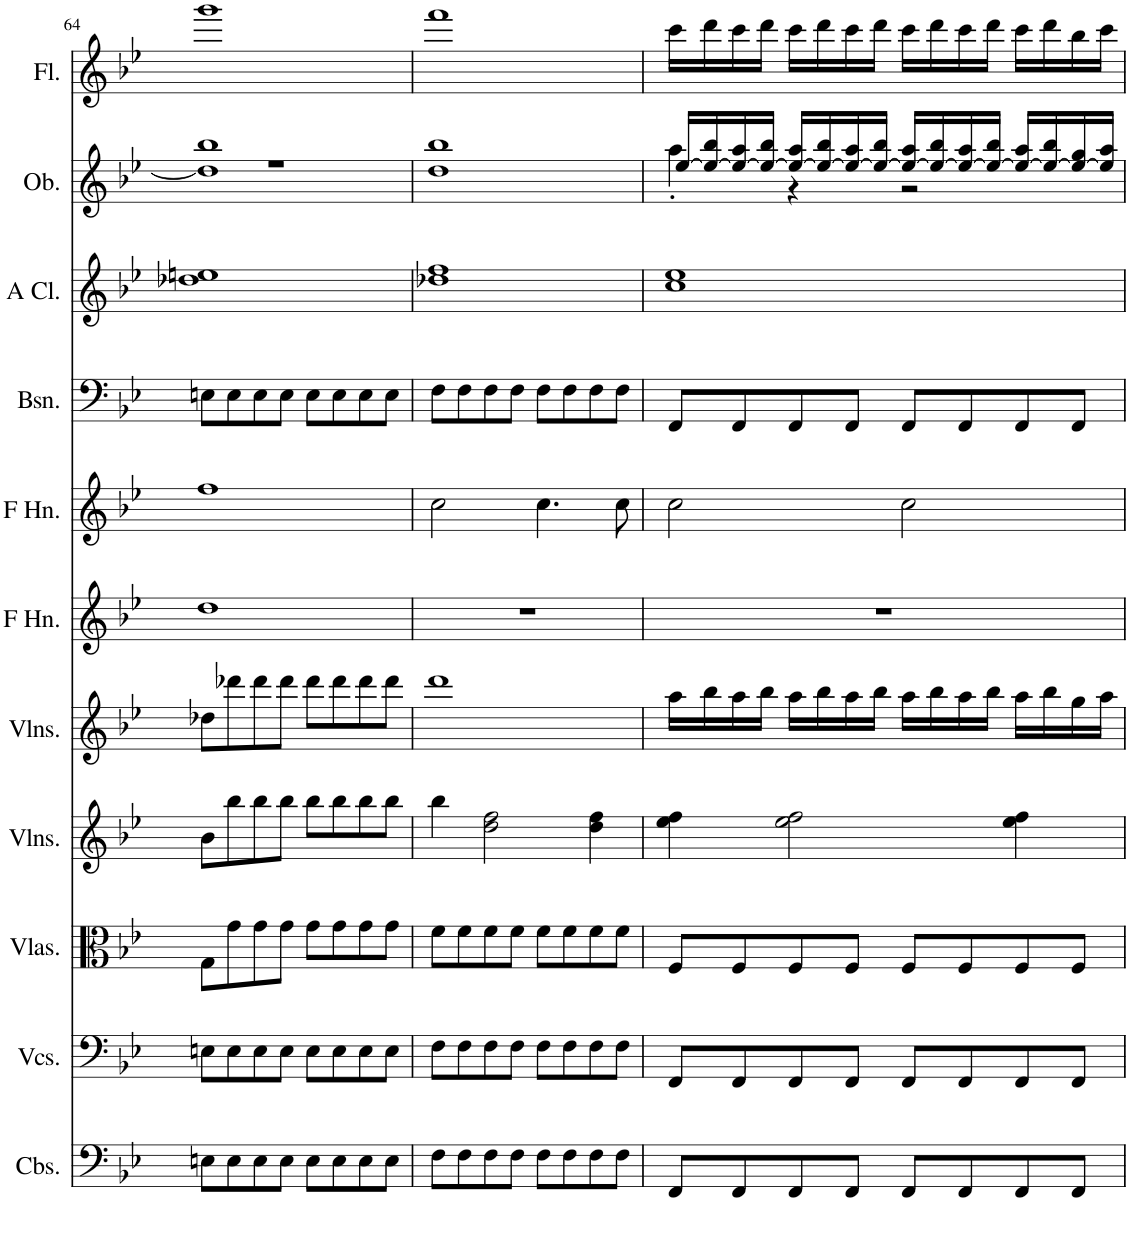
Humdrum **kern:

**kern	**kern	**kern	**kern	**kern	**kern	**kern	**kern	**kern	**kern	**kern
*part11	*part10	*part9	*part8	*part7	*part6	*part5	*part4	*part3	*part2	*part1
*staff11	*staff10	*staff9	*staff8	*staff7	*staff6	*staff5	*staff4	*staff3	*staff2	*staff1
*I"Contrabasses, Basso.	*I"Violoncellos, Violoncello.	*I"Violas, Viola.	*I"Violins, Violino II.	*I"Violins, Violino I.	*I"Horn in F, Corni in G.	*I"Horn in F, Corni in B.	*I"Bassoon, Fagotti.	*I"A Clarinet, Clarinetti.	*I"Oboe, Oboi.	*I"Flute, Flauto.
*I'Cbs.	*I'Vcs.	*I'Vlas.	*I'Vlns.	*I'Vlns.	*	*	*I'Bsn.	*I'A Cl.	*I'Ob.	*I'Fl.
!!LO:PB:g=z
*clefF4	*clefF4	*clefC3	*clefG2	*clefG2	*clefG2	*clefG2	*clefF4	*clefG2	*clefG2	*clefG2
*Trd7c12	*	*	*	*	*Trd4c7	*Trd4c7	*	*Trd2c3	*	*
*k[b-e-]	*k[b-e-]	*k[b-e-]	*k[b-e-]	*k[b-e-]	*k[b-e-]	*k[b-e-]	*k[b-e-]	*k[b-e-]	*k[b-e-]	*k[b-e-]
*M4/4	*M4/4	*M4/4	*M4/4	*M4/4	*M4/4	*M4/4	*M4/4	*M4/4	*M4/4	*M4/4
=64	=64	=64	=64	=64	=64	=64	=64	=64	=64	=64
*	*	*	*	*	*	*	*	*	*^	*
8En\L	8En\L	8G\L	8b-\L	8dd-X\L	1dd	1ff	8En\L	1dd-X 1een	1r	1dd-] 1bb-	1ggg
8E\	8E\	8g\	8bb-\	8ddd-X\	.	.	8E\	.	.	.	.
8E\	8E\	8g\	8bb-\	8ddd-\	.	.	8E\	.	.	.	.
8E\J	8E\J	8g\J	8bb-\J	8ddd-\J	.	.	8E\J	.	.	.	.
8E\L	8E\L	8g\L	8bb-\L	8ddd-\L	.	.	8E\L	.	.	.	.
8E\	8E\	8g\	8bb-\	8ddd-\	.	.	8E\	.	.	.	.
8E\	8E\	8g\	8bb-\	8ddd-\	.	.	8E\	.	.	.	.
8E\J	8E\J	8g\J	8bb-\J	8ddd-\J	.	.	8E\J	.	.	.	.
*	*	*	*	*	*	*	*	*	*v	*v	*
=65	=65	=65	=65	=65	=65	=65	=65	=65	=65	=65
8F\L	8F\L	8f\L	4bb-\	1ddd	1r	2cc\	8F\L	1dd-X 1ff	1dd 1bb-	1fff
8F\	8F\	8f\	.	.	.	.	8F\	.	.	.
8F\	8F\	8f\	2dd\ 2ff\	.	.	.	8F\	.	.	.
8F\J	8F\J	8f\J	.	.	.	.	8F\J	.	.	.
8F\L	8F\L	8f\L	.	.	.	4.cc\	8F\L	.	.	.
8F\	8F\	8f\	.	.	.	.	8F\	.	.	.
8F\	8F\	8f\	4dd\ 4ff\	.	.	.	8F\	.	.	.
8F\J	8F\J	8f\J	.	.	.	8cc\	8F\J	.	.	.
=66	=66	=66	=66	=66	=66	=66	=66	=66	=66	=66
*	*	*	*	*	*	*	*	*	*^	*
8FF/L	8FF/L	8F/L	4ee-\ 4ff\	16aa\LL	1r	2cc\	8FF/L	1cc 1ee-	[16ee-/LL	4aa'\	16ccc\LL
.	.	.	.	16bb-\	.	.	.	.	16ee-/_ 16bb-/	.	16ddd\
8FF/	8FF/	8F/	.	16aa\	.	.	8FF/	.	16ee-/_ 16aa/	.	16ccc\
.	.	.	.	16bb-\JJ	.	.	.	.	16ee-/_ 16bb-/JJ	.	16ddd\JJ
8FF/	8FF/	8F/	2ee-\ 2ff\	16aa\LL	.	.	8FF/	.	16ee-/_ 16aa/LL	4r	16ccc\LL
.	.	.	.	16bb-\	.	.	.	.	16ee-/_ 16bb-/	.	16ddd\
8FF/J	8FF/J	8F/J	.	16aa\	.	.	8FF/J	.	16ee-/_ 16aa/	.	16ccc\
.	.	.	.	16bb-\JJ	.	.	.	.	16ee-/_ 16bb-/JJ	.	16ddd\JJ
8FF/L	8FF/L	8F/L	.	16aa\LL	.	2cc\	8FF/L	.	16ee-/_ 16aa/LL	2r	16ccc\LL
.	.	.	.	16bb-\	.	.	.	.	16ee-/_ 16bb-/	.	16ddd\
8FF/	8FF/	8F/	.	16aa\	.	.	8FF/	.	16ee-/_ 16aa/	.	16ccc\
.	.	.	.	16bb-\JJ	.	.	.	.	16ee-/_ 16bb-/JJ	.	16ddd\JJ
8FF/	8FF/	8F/	4ee-\ 4ff\	16aa\LL	.	.	8FF/	.	16ee-/_ 16aa/LL	.	16ccc\LL
.	.	.	.	16bb-\	.	.	.	.	16ee-/_ 16bb-/	.	16ddd\
8FF/J	8FF/J	8F/J	.	16gg\	.	.	8FF/J	.	16ee-/_ 16gg/	.	16bb-\
.	.	.	.	16aa\JJ	.	.	.	.	16ee-/] 16aa/JJ	.	16ccc\JJ
*	*	*	*	*	*	*	*	*	*v	*v	*
=	=	=	=	=	=	=	=	=	=	=
*-	*-	*-	*-	*-	*-	*-	*-	*-	*-	*-
